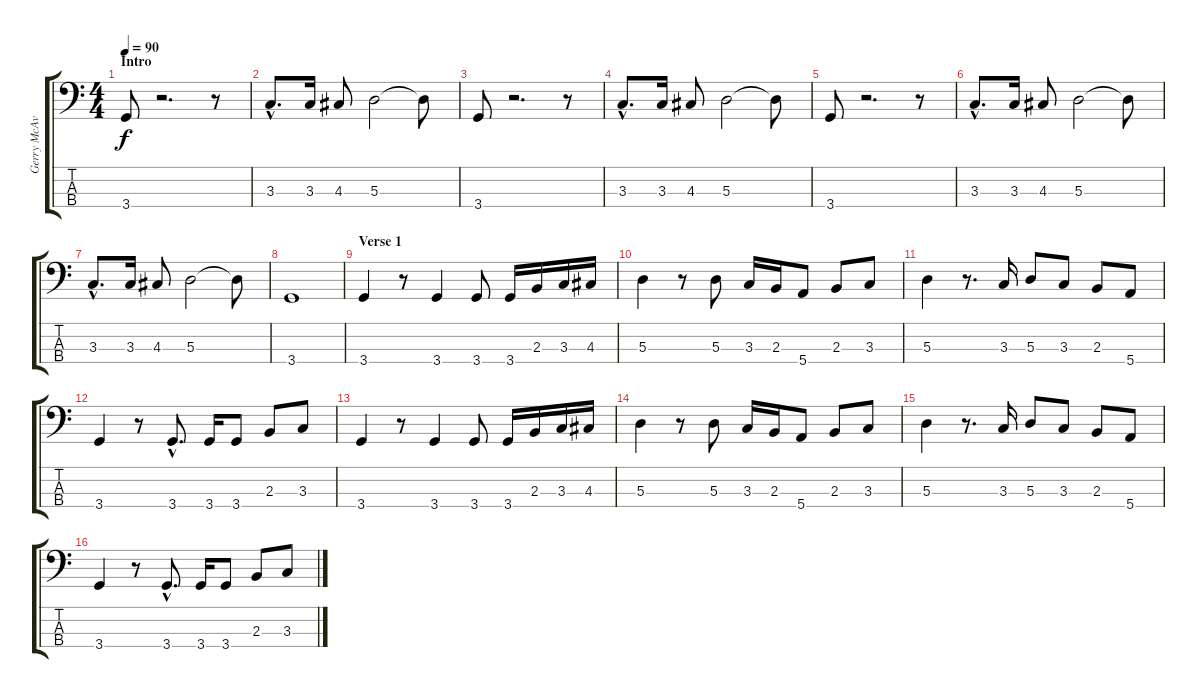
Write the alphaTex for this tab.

\track ("Gerry McAvoy" "Gerry McAv") {instrument electricbasspick}
\staff {score tabs}
\tuning (G2 D2 A1 E1) {hide}
\ts (4 4)
\section ("" "Intro")
\tempo 90
\clef f4
\ks c
3.4.8{dy f instrument electricbasspick} r.2{d} r.8 |
3.3{hac}.8{d} 3.3.16 4.3.8 5.3.2 5.3{t}.8 |
3.4.8 r.2{d} r.8 |
3.3{hac}.8{d} 3.3.16 4.3.8 5.3.2 5.3{t}.8 |
3.4.8 r.2{d} r.8 |
3.3{hac}.8{d} 3.3.16 4.3.8 5.3.2 5.3{t}.8 |
3.3{hac}.8{d} 3.3.16 4.3.8 5.3.2 5.3{t}.8 |
3.4.1 |
\section ("" "Verse 1")
3.4.4 r.8 3.4.4 3.4.8 3.4.16 2.3.16 3.3.16 4.3.16 |
5.3.4 r.8 5.3.8 3.3.16 2.3.16 5.4.8 2.3.8 3.3.8 |
5.3.4 r.8{d} 3.3.16 5.3.8 3.3.8 2.3.8 5.4.8 |
3.4.4 r.8 3.4{hac}.8{d} 3.4.16 3.4.8 2.3.8 3.3.8 |
3.4.4 r.8 3.4.4 3.4.8 3.4.16 2.3.16 3.3.16 4.3.16 |
5.3.4 r.8 5.3.8 3.3.16 2.3.16 5.4.8 2.3.8 3.3.8 |
5.3.4 r.8{d} 3.3.16 5.3.8 3.3.8 2.3.8 5.4.8 |
3.4.4 r.8 3.4{hac}.8{d} 3.4.16 3.4.8 2.3.8 3.3.8
